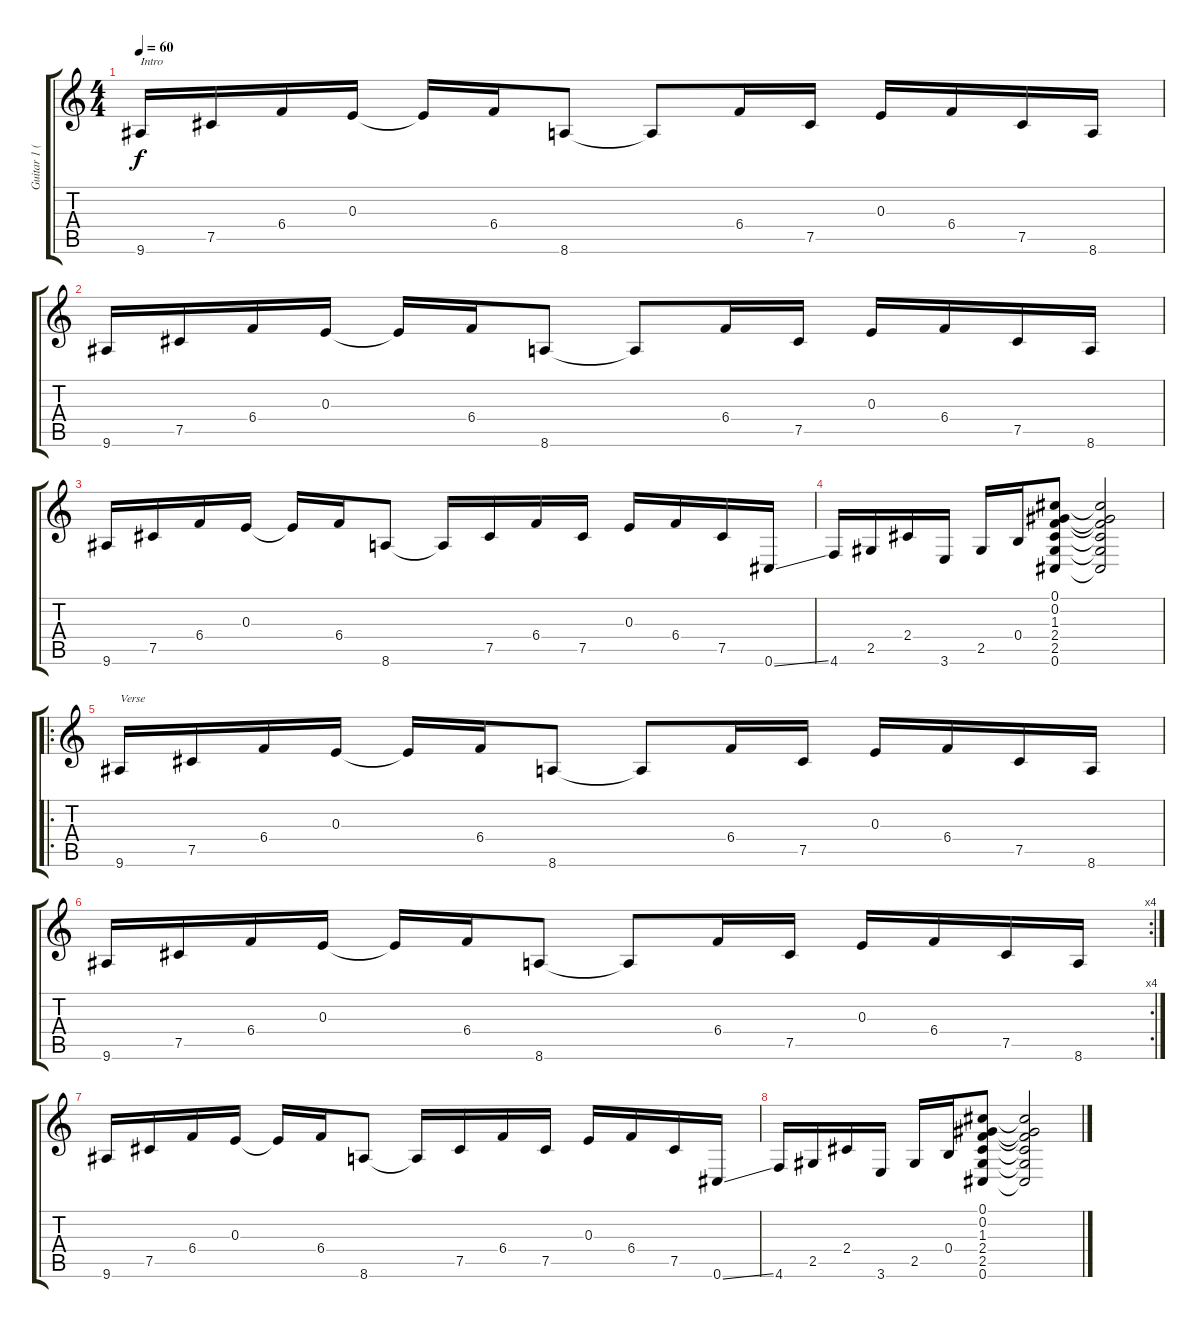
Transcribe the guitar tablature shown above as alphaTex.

\track ("Guitar 1 (clean)" "Guitar 1 (") {instrument electricguitarclean}
\staff {score tabs}
\tuning (Db4 Ab3 E3 B2 Gb2 Db2) {hide}
\ts (4 4)
\tempo 60
\clef g2
\ks c
9.6.16{txt "Intro" dy f instrument electricguitarclean} 7.5.16 6.4.16 0.3.16 0.3{t}.16 6.4.16 8.6.8 8.6{t}.8 6.4.16 7.5.16 0.3.16 6.4.16 7.5.16 8.6.16 |
9.6.16 7.5.16 6.4.16 0.3.16 0.3{t}.16 6.4.16 8.6.8 8.6{t}.8 6.4.16 7.5.16 0.3.16 6.4.16 7.5.16 8.6.16 |
9.6.16 7.5.16 6.4.16 0.3.16 0.3{t}.16 6.4.16 8.6.8 8.6{t}.16 7.5.16 6.4.16 7.5.16 0.3.16 6.4.16 7.5.16 0.6{ss}.16 |
4.6.16 2.5.16 2.4.16 3.6.16 2.5.16 0.4.16 (0.1 0.2 1.3 2.4 2.5 0.6).8 (0.1{t} 0.2{t} 1.3{t} 2.4{t} 2.5{t} 0.6{t}).2 |
\ro
9.6.16{txt "Verse"} 7.5.16 6.4.16 0.3.16 0.3{t}.16 6.4.16 8.6.8 8.6{t}.8 6.4.16 7.5.16 0.3.16 6.4.16 7.5.16 8.6.16 |
\rc 4
9.6.16 7.5.16 6.4.16 0.3.16 0.3{t}.16 6.4.16 8.6.8 8.6{t}.8 6.4.16 7.5.16 0.3.16 6.4.16 7.5.16 8.6.16 |
9.6.16 7.5.16 6.4.16 0.3.16 0.3{t}.16 6.4.16 8.6.8 8.6{t}.16 7.5.16 6.4.16 7.5.16 0.3.16 6.4.16 7.5.16 0.6{ss}.16 |
4.6.16 2.5.16 2.4.16 3.6.16 2.5.16 0.4.16 (0.1 0.2 1.3 2.4 2.5 0.6).8 (0.1{t} 0.2{t} 1.3{t} 2.4{t} 2.5{t} 0.6{t}).2
